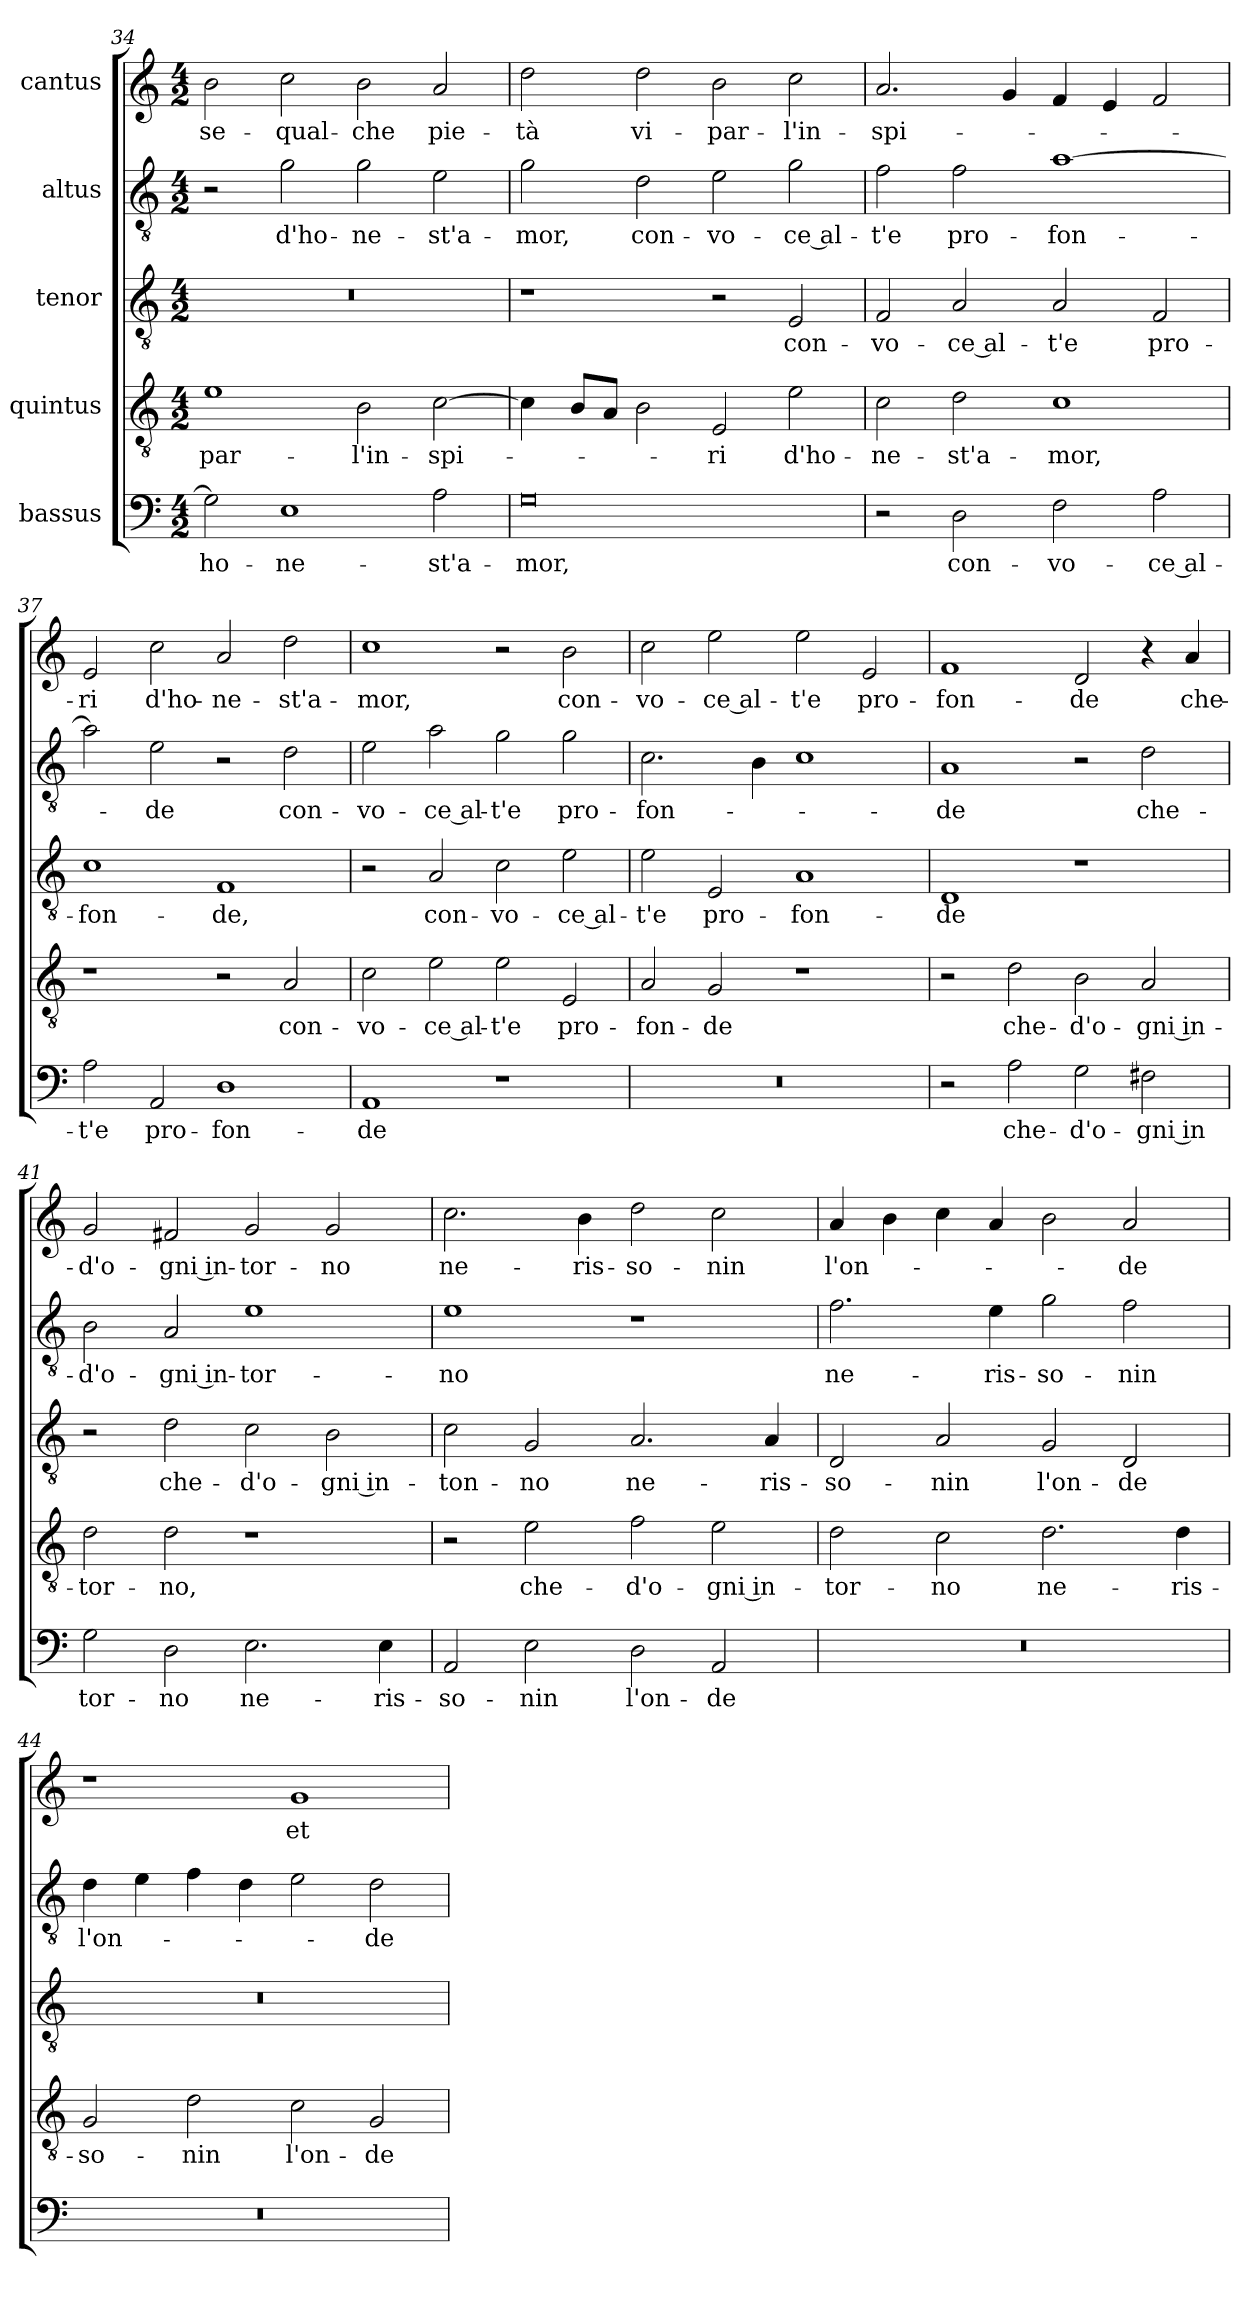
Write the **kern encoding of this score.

**kern	**text	**kern	**text	**kern	**text	**kern	**text	**kern	**text
*part5	*part5	*part4	*part4	*part3	*part3	*part2	*part2	*part1	*part1
*staff5	*staff5	*staff4	*staff4	*staff3	*staff3	*staff2	*staff2	*staff1	*staff1
*I"bassus	*	*I"quintus	*	*I"tenor	*	*I"altus	*	*I"cantus	*
*clefF4	*	*clefGv2	*	*clefGv2	*	*clefGv2	*	*clefG2	*
*k[]	*	*k[]	*	*k[]	*	*k[]	*	*k[]	*
*M4/2	*	*M4/2	*	*M4/2	*	*M4/2	*	*M4/2	*
=34	=34	=34	=34	=34	=34	=34	=34	=34	=34
2G\]	-ho-	1e\	par-	0r	.	2r	.	2b\	se-
1E\	-ne-	.	.	.	.	2g\	d'ho-	2cc\	qual-
.	.	2B\	l'in-	.	.	2g\	-ne-	2b\	-che
2A\	-st'a-	[2c\	-spi-	.	.	2e\	-st'a-	2a/	pie-
=35	=35	=35	=35	=35	=35	=35	=35	=35	=35
0G\	-mor,	4c\]	.	1r	.	2g\	-mor,	2dd\	-tà
.	.	8B/L	.	.	.	.	.	.	.
.	.	8A/J	.	.	.	.	.	.	.
.	.	2B\	.	.	.	2d\	con-	2dd\	vi-
.	.	2E/	-ri	2r	.	2e\	vo-	2b\	par-
.	.	2e\	d'ho-	2E/	con-	2g\	-ce al-	2cc\	l'in-
=36	=36	=36	=36	=36	=36	=36	=36	=36	=36
2r	.	2c\	-ne-	2F/	vo-	2f\	-t'e	2.a/	-spi-
2D\	con-	2d\	-st'a-	2A/	-ce al-	2f\	pro-	.	.
.	.	.	.	.	.	.	.	4g/	.
2F\	vo-	1c\	-mor,	2A/	-t'e	[1a\	-fon-	4f/	.
.	.	.	.	.	.	.	.	4e/	.
2A\	-ce al-	.	.	2F/	pro-	.	.	2f/	.
=37	=37	=37	=37	=37	=37	=37	=37	=37	=37
2A\	-t'e	1r	.	1c\	-fon-	2a\]	.	2e/	-ri
2AA/	pro-	.	.	.	.	2e\	-de	2cc\	d'ho-
1D\	-fon-	2r	.	1F/	-de,	2r	.	2a/	-ne-
.	.	2A/	con-	.	.	2d\	con-	2dd\	-st'a-
=38	=38	=38	=38	=38	=38	=38	=38	=38	=38
1AA/	-de	2c\	vo-	2r	.	2e\	vo-	1cc\	-mor,
.	.	2e\	-ce al-	2A/	con-	2a\	-ce al-	.	.
1r	.	2e\	-t'e	2c\	vo-	2g\	-t'e	2r	.
.	.	2E/	pro-	2e\	-ce al-	2g\	pro-	2b\	con-
=39	=39	=39	=39	=39	=39	=39	=39	=39	=39
0r	.	2A/	-fon-	2e\	-t'e	2.c\	-fon-	2cc\	vo-
.	.	2G/	-de	2E/	pro-	.	.	2ee\	-ce al-
.	.	.	.	.	.	4B\	.	.	.
.	.	1r	.	1A/	-fon-	1c\	.	2ee\	-t'e
.	.	.	.	.	.	.	.	2e/	pro-
=40	=40	=40	=40	=40	=40	=40	=40	=40	=40
2r	.	2r	.	1D/	-de	1A/	-de	1f/	-fon-
2A\	che-	2d\	che-	.	.	.	.	.	.
2G\	d'o-	2B\	d'o-	1r	.	2r	.	2d/	-de
2F#X\	-gni in	2A/	-gni in-	.	.	2d\	che-	4r	.
.	.	.	.	.	.	.	.	4a/	che-
=41	=41	=41	=41	=41	=41	=41	=41	=41	=41
2G\	tor-	2d\	-tor-	2r	.	2B\	d'o-	2g/	d'o-
2D\	-no	2d\	-no,	2d\	che-	2A/	-gni in-	2f#X/	-gni in-
2.E\	ne-	1r	.	2c\	d'o-	1e\	-tor-	2g/	-tor-
.	.	.	.	2B\	-gni in-	.	.	2g/	-no
4E\	ris-	.	.	.	.	.	.	.	.
=42	=42	=42	=42	=42	=42	=42	=42	=42	=42
2AA/	-so-	2r	.	2c\	-ton-	1e\	-no	2.cc\	ne-
2E\	-nin	2e\	che-	2G/	-no	.	.	.	.
.	.	.	.	.	.	.	.	4b\	ris-
2D\	l'on-	2f\	d'o-	2.A/	ne-	1r	.	2dd\	-so-
2AA/	-de	2e\	-gni in-	.	.	.	.	2cc\	-nin
.	.	.	.	4A/	ris-	.	.	.	.
=43	=43	=43	=43	=43	=43	=43	=43	=43	=43
0r	.	2d\	-tor-	2D/	-so-	2.f\	ne-	4a/	l'on-
.	.	.	.	.	.	.	.	4b\	.
.	.	2c\	-no	2A/	-nin	.	.	4cc\	.
.	.	.	.	.	.	4e\	ris-	4a/	.
.	.	2.d\	ne-	2G/	l'on-	2g\	-so-	2b\	.
.	.	.	.	2D/	-de	2f\	-nin	2a/	-de
.	.	4d\	ris-	.	.	.	.	.	.
=44	=44	=44	=44	=44	=44	=44	=44	=44	=44
0r	.	2G/	-so-	0r	.	4d\	l'on-	1r	.
.	.	.	.	.	.	4e\	.	.	.
.	.	2d\	-nin	.	.	4f\	.	.	.
.	.	.	.	.	.	4d\	.	.	.
.	.	2c\	l'on-	.	.	2e\	.	1g/	et-
.	.	2G/	-de	.	.	2d\	-de	.	.
=	=	=	=	=	=	=	=	=	=
*-	*-	*-	*-	*-	*-	*-	*-	*-	*-
